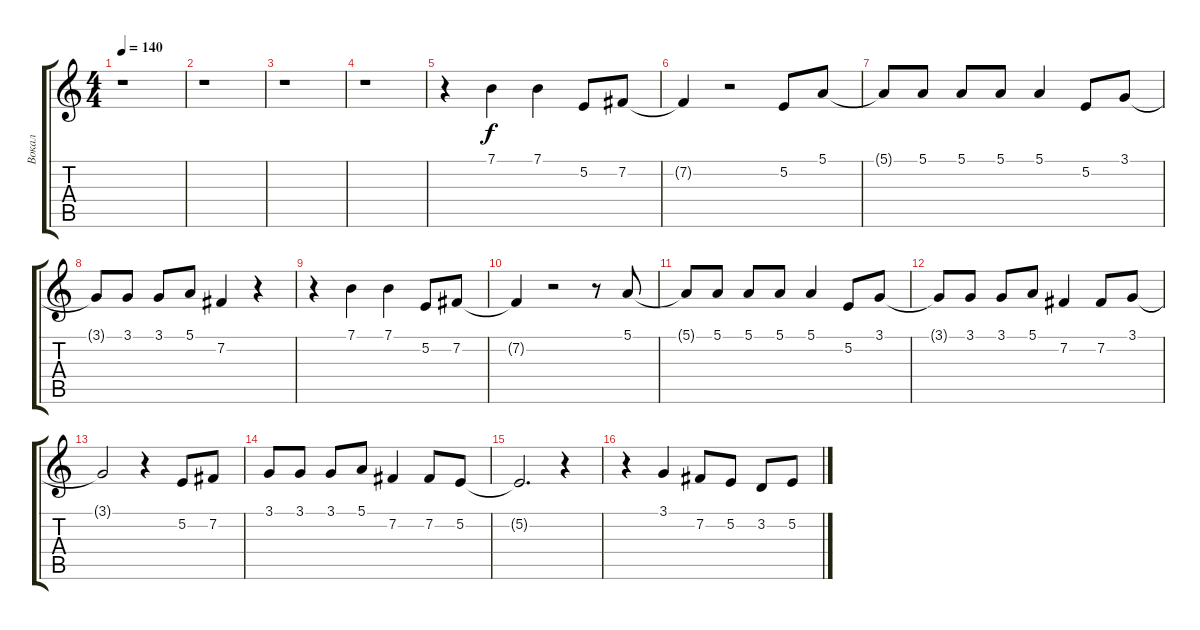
\track ("Вокал" "Вокал") {instrument sopranosax}
\staff {score tabs}
\tuning (E4 B3 G3 D3 A2 E2) {hide}
\ts (4 4)
\tempo 140
\clef g2
\ks c
r.1{dy f} |
r.1 |
r.1 |
r.1 |
r.4 7.1.4 7.1.4 5.2.8 7.2.8 |
7.2{t}.4 r.2 5.2.8 5.1.8 |
5.1{t}.8 5.1.8 5.1.8 5.1.8 5.1.4 5.2.8 3.1.8 |
3.1{t}.8 3.1.8 3.1.8 5.1.8 7.2.4 r.4 |
r.4 7.1.4 7.1.4 5.2.8 7.2.8 |
7.2{t}.4 r.2 r.8 5.1.8 |
5.1{t}.8 5.1.8 5.1.8 5.1.8 5.1.4 5.2.8 3.1.8 |
3.1{t}.8 3.1.8 3.1.8 5.1.8 7.2.4 7.2.8 3.1.8 |
3.1{t}.2 r.4 5.2.8 7.2.8 |
3.1.8 3.1.8 3.1.8 5.1.8 7.2.4 7.2.8 5.2.8 |
5.2{t}.2{d} r.4 |
r.4 3.1.4 7.2.8 5.2.8 3.2.8 5.2.8
